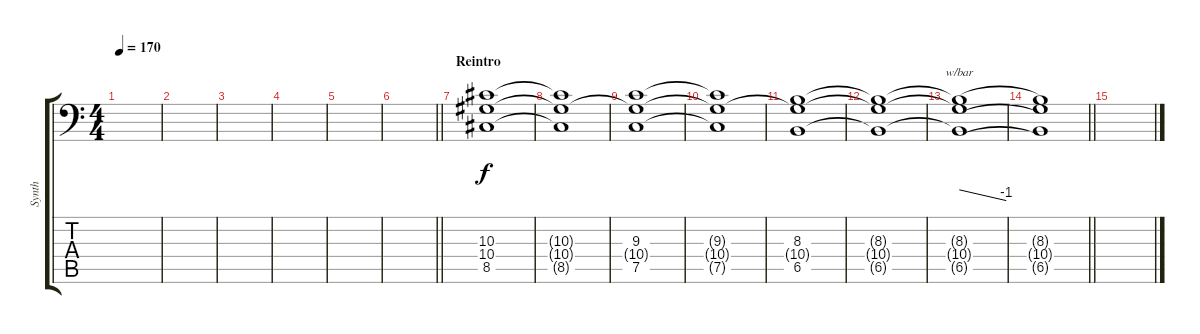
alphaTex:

\track ("Synth" "Synth") {instrument pad8sweep}
\staff {score tabs}
\tuning (C4 G3 Eb3 Bb2 F2 Bb1) {hide}
\ts (4 4)
\tempo 170
\clef f4
\ks c
|
|
|
|
|
\barLineRight lightlight
|
\section ("" "Reintro")
(10.3 10.4 8.5).1{dy f volume 7 instrument pad8sweep} |
(10.3{t} 10.4{t} 8.5{t}).1 |
(9.3 10.4{t} 7.5).1 |
(9.3{t} 10.4{t} 7.5{t}).1 |
(8.3 10.4{t} 6.5).1 |
(8.3{t} 10.4{t} 6.5{t}).1 |
(8.3{t} 10.4{t} 6.5{t}).1{tbe (dive default 0 0 60 -4)} |
\barLineRight lightlight
(8.3{t} 10.4{t} 6.5{t}).1 |
\section ("" "")
